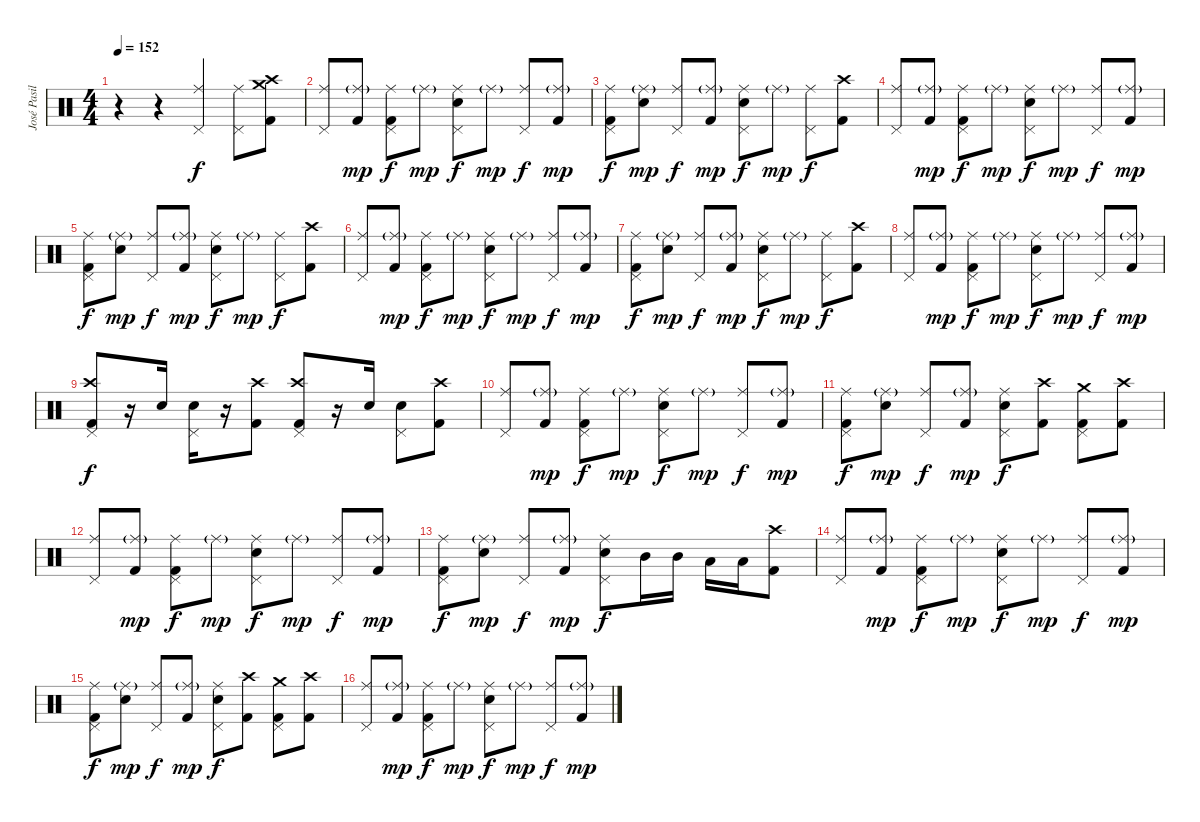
\track ("José Pasillas" "José Pasil") {instrument percussion}
\staff {score}
\articulation defaults
\ts (4 4)
\tempo 152
\clef neutral
\ks c
r.4{dy f} r.4 ("Ride (middle)" "Pedal Hi-Hat (hit)").4 ("Ride (middle)" "Pedal Hi-Hat (hit)").8 ("Crash high (hit)" "Crash medium (hit)" "Kick (hit) 2").8 |
("Ride (middle)" "Pedal Hi-Hat (hit)").8 ("Ride (middle)"{g} "Kick (hit) 2").8{dy mp} ("Ride (middle)" "Kick (hit) 2" "Pedal Hi-Hat (hit)").8{dy f} "Ride (middle)"{g}.8{dy mp} ("Ride (middle)" "Electric Snare (hit)" "Pedal Hi-Hat (hit)").8{dy f} "Ride (middle)"{g}.8{dy mp} ("Ride (middle)" "Pedal Hi-Hat (hit)").8{dy f} ("Ride (middle)"{g} "Kick (hit) 2").8{dy mp} |
("Ride (middle)" "Kick (hit) 2" "Pedal Hi-Hat (hit)").8{dy f} ("Ride (middle)"{g} "Electric Snare (hit)").8{dy mp} ("Ride (middle)" "Pedal Hi-Hat (hit)").8{dy f} ("Ride (middle)"{g} "Kick (hit) 2").8{dy mp} ("Ride (middle)" "Electric Snare (hit)" "Pedal Hi-Hat (hit)").8{dy f} "Ride (middle)"{g}.8{dy mp} ("Ride (middle)" "Pedal Hi-Hat (hit)").8{dy f} ("Crash high (hit)" "Kick (hit) 2").8 |
("Ride (middle)" "Pedal Hi-Hat (hit)").8 ("Ride (middle)"{g} "Kick (hit) 2").8{dy mp} ("Ride (middle)" "Kick (hit) 2" "Pedal Hi-Hat (hit)").8{dy f} "Ride (middle)"{g}.8{dy mp} ("Ride (middle)" "Electric Snare (hit)" "Pedal Hi-Hat (hit)").8{dy f} "Ride (middle)"{g}.8{dy mp} ("Ride (middle)" "Pedal Hi-Hat (hit)").8{dy f} ("Ride (middle)"{g} "Kick (hit) 2").8{dy mp} |
("Ride (middle)" "Kick (hit) 2" "Pedal Hi-Hat (hit)").8{dy f} ("Ride (middle)"{g} "Electric Snare (hit)").8{dy mp} ("Ride (middle)" "Pedal Hi-Hat (hit)").8{dy f} ("Ride (middle)"{g} "Kick (hit) 2").8{dy mp} ("Ride (middle)" "Electric Snare (hit)" "Pedal Hi-Hat (hit)").8{dy f} "Ride (middle)"{g}.8{dy mp} ("Ride (middle)" "Pedal Hi-Hat (hit)").8{dy f} ("Crash high (hit)" "Kick (hit) 2").8 |
("Ride (middle)" "Pedal Hi-Hat (hit)").8 ("Ride (middle)"{g} "Kick (hit) 2").8{dy mp} ("Ride (middle)" "Kick (hit) 2" "Pedal Hi-Hat (hit)").8{dy f} "Ride (middle)"{g}.8{dy mp} ("Ride (middle)" "Electric Snare (hit)" "Pedal Hi-Hat (hit)").8{dy f} "Ride (middle)"{g}.8{dy mp} ("Ride (middle)" "Pedal Hi-Hat (hit)").8{dy f} ("Ride (middle)"{g} "Kick (hit) 2").8{dy mp} |
("Ride (middle)" "Kick (hit) 2" "Pedal Hi-Hat (hit)").8{dy f} ("Ride (middle)"{g} "Electric Snare (hit)").8{dy mp} ("Ride (middle)" "Pedal Hi-Hat (hit)").8{dy f} ("Ride (middle)"{g} "Kick (hit) 2").8{dy mp} ("Ride (middle)" "Electric Snare (hit)" "Pedal Hi-Hat (hit)").8{dy f} "Ride (middle)"{g}.8{dy mp} ("Ride (middle)" "Pedal Hi-Hat (hit)").8{dy f} ("Crash high (hit)" "Kick (hit) 2").8 |
("Ride (middle)" "Pedal Hi-Hat (hit)").8 ("Ride (middle)"{g} "Kick (hit) 2").8{dy mp} ("Ride (middle)" "Kick (hit) 2" "Pedal Hi-Hat (hit)").8{dy f} "Ride (middle)"{g}.8{dy mp} ("Ride (middle)" "Electric Snare (hit)" "Pedal Hi-Hat (hit)").8{dy f} "Ride (middle)"{g}.8{dy mp} ("Ride (middle)" "Pedal Hi-Hat (hit)").8{dy f} ("Ride (middle)"{g} "Kick (hit) 2").8{dy mp} |
("Crash high (hit)" "Kick (hit) 2" "Pedal Hi-Hat (hit)").8{dy f} r.16 "Electric Snare (hit)".16 ("Electric Snare (hit)" "Pedal Hi-Hat (hit)").16 r.16 ("Crash high (hit)" "Kick (hit) 2").8 ("Crash high (hit)" "Kick (hit) 2" "Pedal Hi-Hat (hit)").8 r.16 "Electric Snare (hit)".16 ("Electric Snare (hit)" "Pedal Hi-Hat (hit)").8 ("Crash high (hit)" "Kick (hit) 2").8 |
("Ride (middle)" "Pedal Hi-Hat (hit)").8 ("Ride (middle)"{g} "Kick (hit) 2").8{dy mp} ("Ride (middle)" "Kick (hit) 2" "Pedal Hi-Hat (hit)").8{dy f} "Ride (middle)"{g}.8{dy mp} ("Ride (middle)" "Electric Snare (hit)" "Pedal Hi-Hat (hit)").8{dy f} "Ride (middle)"{g}.8{dy mp} ("Ride (middle)" "Pedal Hi-Hat (hit)").8{dy f} ("Ride (middle)"{g} "Kick (hit) 2").8{dy mp} |
("Ride (middle)" "Kick (hit) 2" "Pedal Hi-Hat (hit)").8{dy f} ("Ride (middle)"{g} "Electric Snare (hit)").8{dy mp} ("Ride (middle)" "Pedal Hi-Hat (hit)").8{dy f} ("Ride (middle)"{g} "Kick (hit) 2").8{dy mp} ("Ride (middle)" "Electric Snare (hit)" "Pedal Hi-Hat (hit)").8{dy f} ("Crash high (hit)" "Kick (hit) 2").8 ("Crash medium (hit)" "Kick (hit) 2" "Pedal Hi-Hat (hit)").8 ("Crash high (hit)" "Kick (hit) 2").8 |
("Ride (middle)" "Pedal Hi-Hat (hit)").8 ("Ride (middle)"{g} "Kick (hit) 2").8{dy mp} ("Ride (middle)" "Kick (hit) 2" "Pedal Hi-Hat (hit)").8{dy f} "Ride (middle)"{g}.8{dy mp} ("Ride (middle)" "Electric Snare (hit)" "Pedal Hi-Hat (hit)").8{dy f} "Ride (middle)"{g}.8{dy mp} ("Ride (middle)" "Pedal Hi-Hat (hit)").8{dy f} ("Ride (middle)"{g} "Kick (hit) 2").8{dy mp} |
("Ride (middle)" "Kick (hit) 2" "Pedal Hi-Hat (hit)").8{dy f} ("Ride (middle)"{g} "Electric Snare (hit)").8{dy mp} ("Ride (middle)" "Pedal Hi-Hat (hit)").8{dy f} ("Ride (middle)"{g} "Kick (hit) 2").8{dy mp} ("Ride (middle)" "Electric Snare (hit)" "Pedal Hi-Hat (hit)").8{dy f} "Mid Tom (hit)".16 "Mid Tom (hit)".16 "Low Tom (hit)".16 "Low Tom (hit)".16 ("Crash high (hit)" "Kick (hit) 2").8 |
("Ride (middle)" "Pedal Hi-Hat (hit)").8 ("Ride (middle)"{g} "Kick (hit) 2").8{dy mp} ("Ride (middle)" "Kick (hit) 2" "Pedal Hi-Hat (hit)").8{dy f} "Ride (middle)"{g}.8{dy mp} ("Ride (middle)" "Electric Snare (hit)" "Pedal Hi-Hat (hit)").8{dy f} "Ride (middle)"{g}.8{dy mp} ("Ride (middle)" "Pedal Hi-Hat (hit)").8{dy f} ("Ride (middle)"{g} "Kick (hit) 2").8{dy mp} |
("Ride (middle)" "Kick (hit) 2" "Pedal Hi-Hat (hit)").8{dy f} ("Ride (middle)"{g} "Electric Snare (hit)").8{dy mp} ("Ride (middle)" "Pedal Hi-Hat (hit)").8{dy f} ("Ride (middle)"{g} "Kick (hit) 2").8{dy mp} ("Ride (middle)" "Electric Snare (hit)" "Pedal Hi-Hat (hit)").8{dy f} ("Crash high (hit)" "Kick (hit) 2").8 ("Crash medium (hit)" "Kick (hit) 2" "Pedal Hi-Hat (hit)").8 ("Crash high (hit)" "Kick (hit) 2").8 |
("Ride (middle)" "Pedal Hi-Hat (hit)").8 ("Ride (middle)"{g} "Kick (hit) 2").8{dy mp} ("Ride (middle)" "Kick (hit) 2" "Pedal Hi-Hat (hit)").8{dy f} "Ride (middle)"{g}.8{dy mp} ("Ride (middle)" "Electric Snare (hit)" "Pedal Hi-Hat (hit)").8{dy f} "Ride (middle)"{g}.8{dy mp} ("Ride (middle)" "Pedal Hi-Hat (hit)").8{dy f} ("Ride (middle)"{g} "Kick (hit) 2").8{dy mp}
